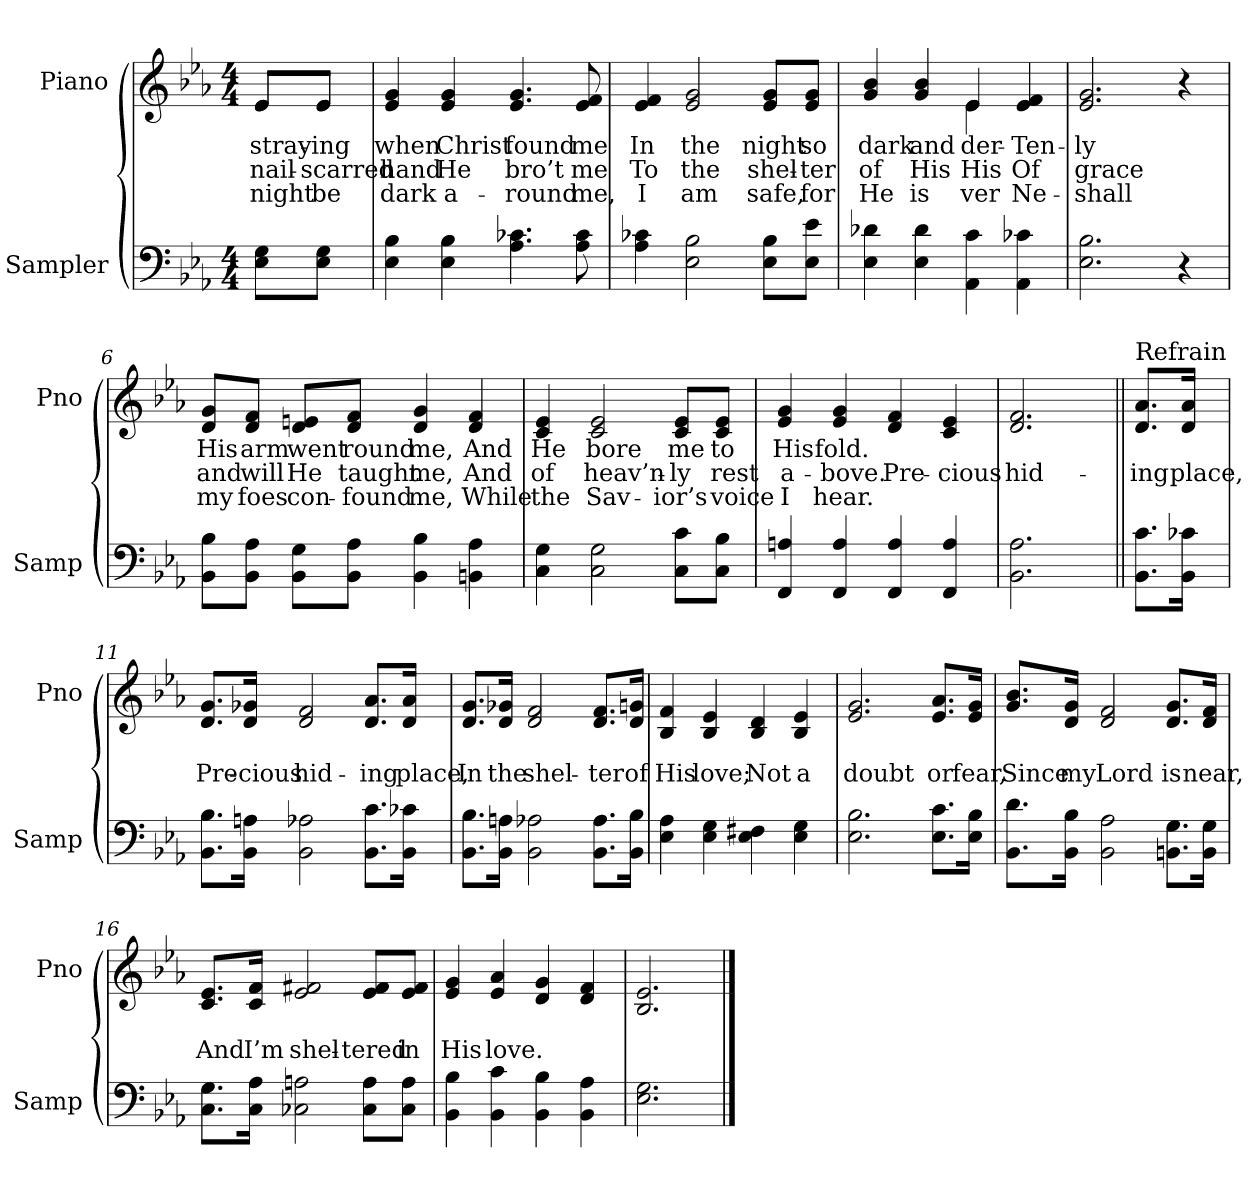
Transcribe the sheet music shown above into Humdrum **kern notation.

**kern	**kern	**text	**text	**text
*part2	*part1	*part1	*part1	*part1
*staff2	*staff1	*staff1	*staff1	*staff1
*I"Sampler	*I"Piano	*	*	*
*I'Samp	*I'Pno	*	*	*
*clefF4	*clefG2	*	*	*
*k[b-e-a-]	*k[b-e-a-]	*	*	*
*E-:	*E-:	*	*	*
*M4/4	*M4/4	*	*	*
=1	=1	=1	=1	=1
*	*^	*	*	*
8E-\ 8G\L	8e-/L	8e-/L	stray-	nail-	night
8E-\ 8G\J	8e-/J	8e-/J	-ing	-scarred	be
*	*v	*v	*	*	*
=2	=2	=2	=2	=2
4E- 4B-	4e- 4g	when	hand	dark
4E- 4B-	4e- 4g	Christ	He	a-
4.A- 4.c-X	4.e- 4.g	found	bro’t	-round
8A- 8c-	8e- 8f	me	me	me,
=3	=3	=3	=3	=3
4A- 4c-X	4e- 4f	In	To	I
2E- 2B-	2e- 2g	the	the	am
8E-\ 8B-\L	8e-/ 8g/L	night	shel-	safe,
8E-\ 8e-\J	8e-/ 8g/J	so	-ter	for
=4	=4	=4	=4	=4
*	*^	*	*	*
4E- 4d-X	4g 4b-	2ryy	dark	of	He
4E- 4d-	4g 4b-	.	and	His	is
4AA- 4c	4e-/	4e-	-der-	His	-ver
4AA- 4c-X	4e- 4f	4ryy	Ten-	Of	Ne-
*	*v	*v	*	*	*
=5	=5	=5	=5	=5
2.E- 2.B-	2.e- 2.g	-ly	grace	shall
4r	4r	.	.	.
=6	=6	=6	=6	=6
8BB-\ 8B-\L	8d/ 8g/L	His	and	my
8BB-\ 8A-\J	8d/ 8f/J	arm	will	foes
8BB-\ 8G\L	8d/ 8en/L	went	He	con-
8BB-\ 8A-\J	8d/ 8f/J	round	taught	-found
4BB- 4B-	4d 4g	me,	me,	me,
4BBn 4A-	4d 4f	And	And	While
=7	=7	=7	=7	=7
4C 4G	4c 4e-	He	of	the
2C 2G	2c 2e-	bore	heav’n-	Sav-
8C\ 8c\L	8c/ 8e-/L	me	-ly	-ior’s
8C\ 8B-\J	8c/ 8e-/J	to	rest	voice
=8	=8	=8	=8	=8
4FF 4An	4e- 4g	His	a-	I
4FF 4A	4e- 4g	fold.	-bove.	hear.
4FF 4A	4d 4f	.	Pre-	.
4FF 4A	4c 4e-	.	-cious	.
=9	=9	=9	=9	=9
2.BB- 2.A-	2.d 2.f	.	hid-	.
=10||	=10||	=10||	=10||	=10||
!	!LO:TX:t=Refrain	!	!	!
8.BB-\ 8.c\L	8.d/ 8.a-/L	.	-ing	.
16BB-\ 16c-X\Jk	16d/ 16a-/Jk	.	place,	.
=11	=11	=11	=11	=11
8.BB-\ 8.B-\L	8.d/ 8.g/L	.	Pre-	.
16BB-\ 16An\Jk	16d/ 16g-X/Jk	.	-cious	.
2BB- 2A-X	2d 2f	.	hid-	.
8.BB-\ 8.c\L	8.d/ 8.a-/L	.	-ing	.
16BB-\ 16c-X\Jk	16d/ 16a-/Jk	.	place,	.
=12	=12	=12	=12	=12
8.BB-\ 8.B-\L	8.d/ 8.g/L	.	In	.
16BB-\ 16An\Jk	16d/ 16g-X/Jk	.	the	.
2BB- 2A-X	2d 2f	.	shel-	.
8.BB-\ 8.A-\L	8.d/ 8.f/L	.	-ter	.
16BB-\ 16B-\Jk	16d/ 16gn/Jk	.	of	.
=13	=13	=13	=13	=13
4E- 4A-	4B- 4f	.	His	.
4E- 4G	4B- 4e-	.	love;	.
4E- 4F#X	4B- 4d	.	Not	.
4E- 4G	4B- 4e-	.	a	.
=14	=14	=14	=14	=14
2.E- 2.B-	2.e- 2.g	.	doubt	.
8.E-\ 8.c\L	8.e-/ 8.a-/L	.	or	.
16E-\ 16B-\Jk	16e-/ 16g/Jk	.	fear,	.
=15	=15	=15	=15	=15
8.BB-\ 8.d\L	8.g/ 8.b-/L	.	Since	.
16BB-\ 16B-\Jk	16d/ 16g/Jk	.	my	.
2BB- 2A-	2d 2f	.	Lord	.
8.BBn\ 8.G\L	8.d/ 8.g/L	.	is	.
16BB\ 16G\Jk	16d/ 16f/Jk	.	near,	.
=16	=16	=16	=16	=16
8.C\ 8.G\L	8.c/ 8.e-/L	.	And	.
16C\ 16A-\Jk	16c/ 16f/Jk	.	I’m	.
2C-X 2An	2e- 2f#X	.	shel-	.
8C-\ 8A\L	8e-/ 8f#/L	.	-tered	.
8C-\ 8A\J	8e-/ 8f#/J	.	in	.
=17	=17	=17	=17	=17
4BB- 4B-	4e- 4g	.	His	.
4BB- 4c	4e- 4a-	.	love.	.
4BB- 4B-	4d 4g	.	.	.
4BB- 4A-	4d 4f	.	.	.
=18	=18	=18	=18	=18
2.E- 2.G	2.B- 2.e-	.	.	.
==	==	==	==	==
*-	*-	*-	*-	*-
